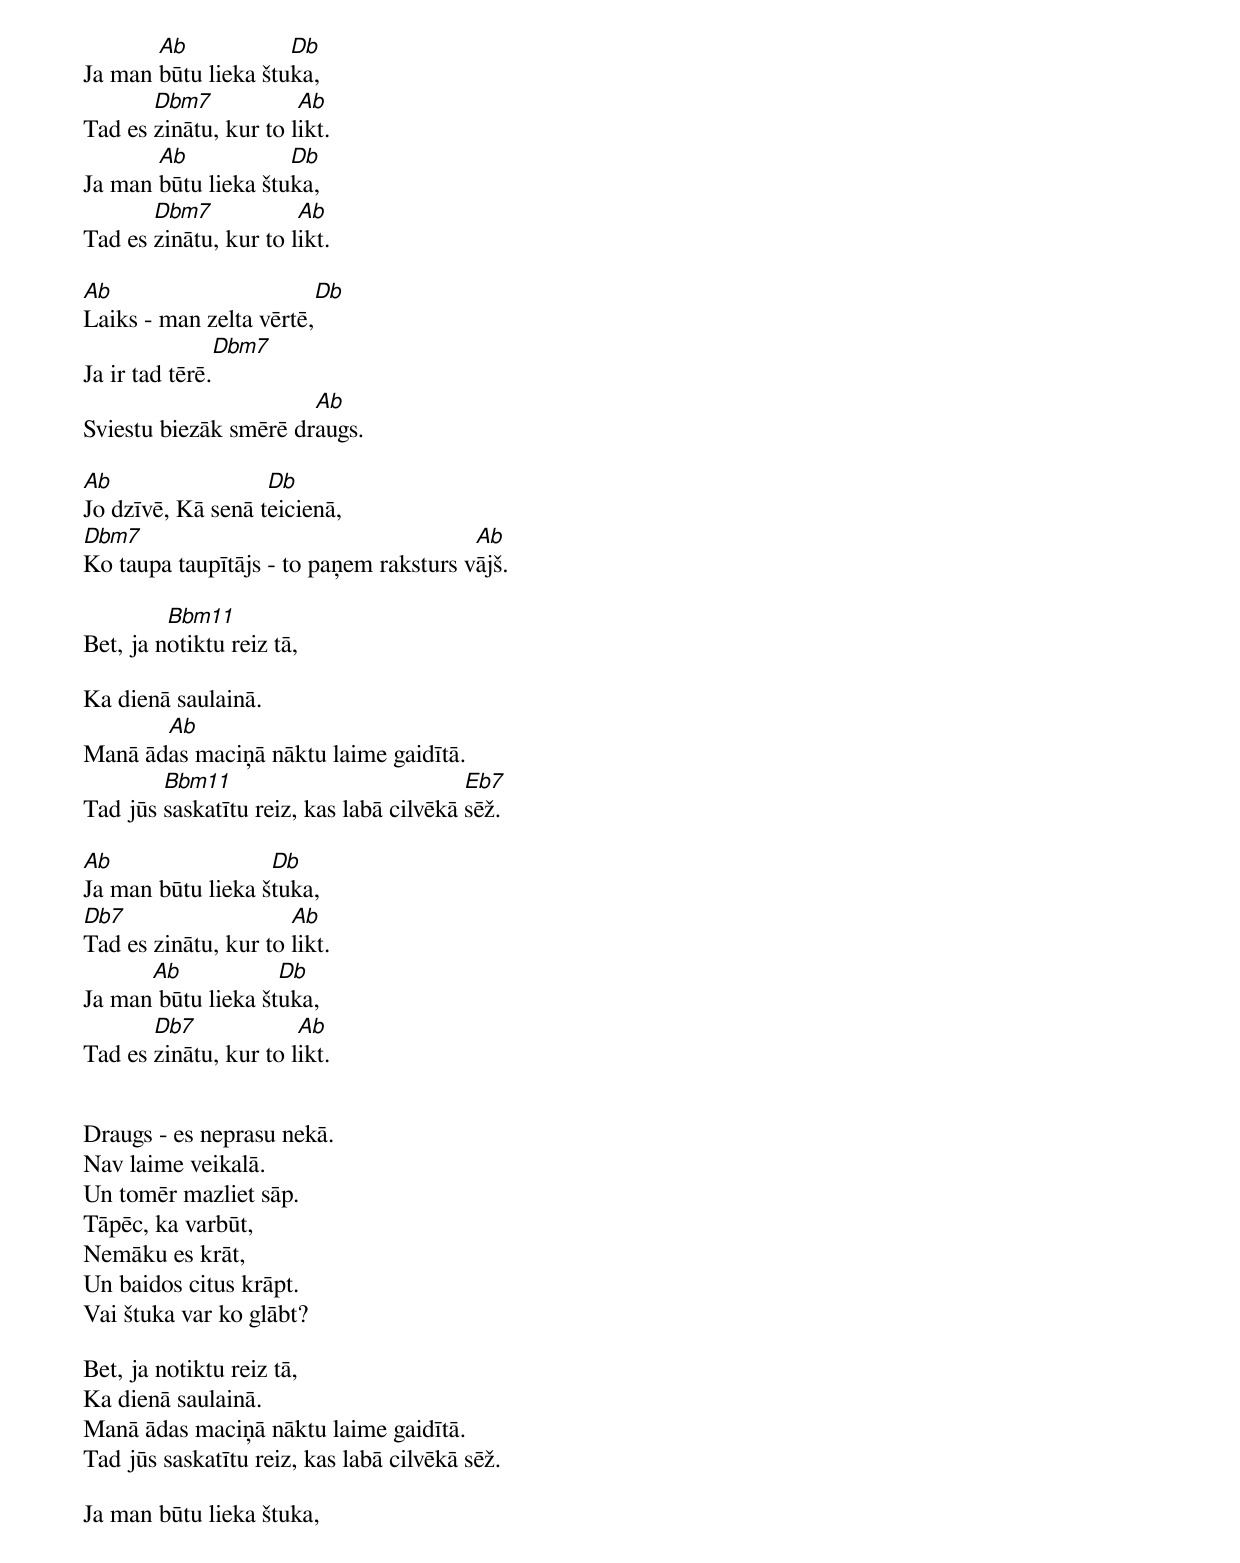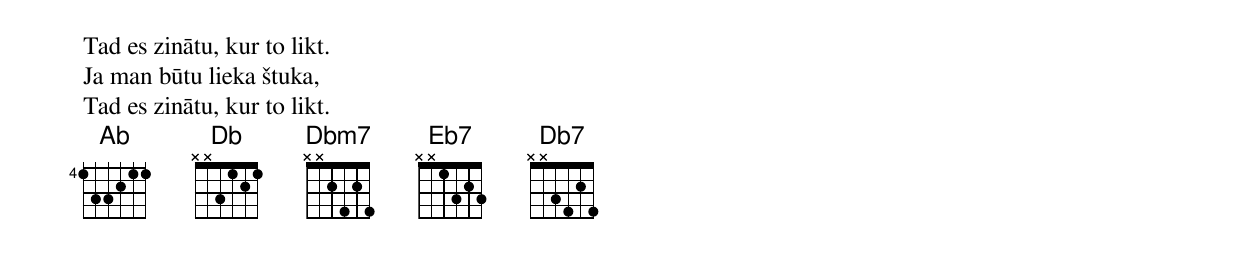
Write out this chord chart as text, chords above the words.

       Abmaj         Dbmaj
Ja man būtu lieka štuka,
       Dbm7            Abmaj
Tad es zinātu, kur to likt.
       Abmaj         Dbmaj
Ja man būtu lieka štuka,
       Dbm7            Abmaj
Tad es zinātu, kur to likt.

Abmaj                    Dbmaj
Laiks - man zelta vērtē,
               Dbm7
Ja ir tad tērē.
                       Abmaj
Sviestu biezāk smērē draugs.

Abmaj              Dbmaj
Jo dzīvē, Kā senā teicienā,
Dbm7                                    Abmaj
Ko taupa taupītājs - to paņem raksturs vājš.

         Bbm11
Bet, ja notiktu reiz tā,

Ka dienā saulainā.
       Abmaj
Manā ādas maciņā nāktu laime gaidītā.
        Bbm11                            Eb7
Tad jūs saskatītu reiz, kas labā cilvēkā sēž.

Abmaj              Dbmaj
Ja man būtu lieka štuka,
Db7                   Abmaj
Tad es zinātu, kur to likt.
      Abmaj         Dbmaj
Ja man būtu lieka štuka,
       Db7             Abmaj
Tad es zinātu, kur to likt.


Draugs - es neprasu nekā.
Nav laime veikalā.
Un tomēr mazliet sāp.
Tāpēc, ka varbūt,
Nemāku es krāt,
Un baidos citus krāpt.
Vai štuka var ko glābt?

Bet, ja notiktu reiz tā,
Ka dienā saulainā.
Manā ādas maciņā nāktu laime gaidītā.
Tad jūs saskatītu reiz, kas labā cilvēkā sēž.

Ja man būtu lieka štuka,
Tad es zinātu, kur to likt.
Ja man būtu lieka štuka,
Tad es zinātu, kur to likt.
